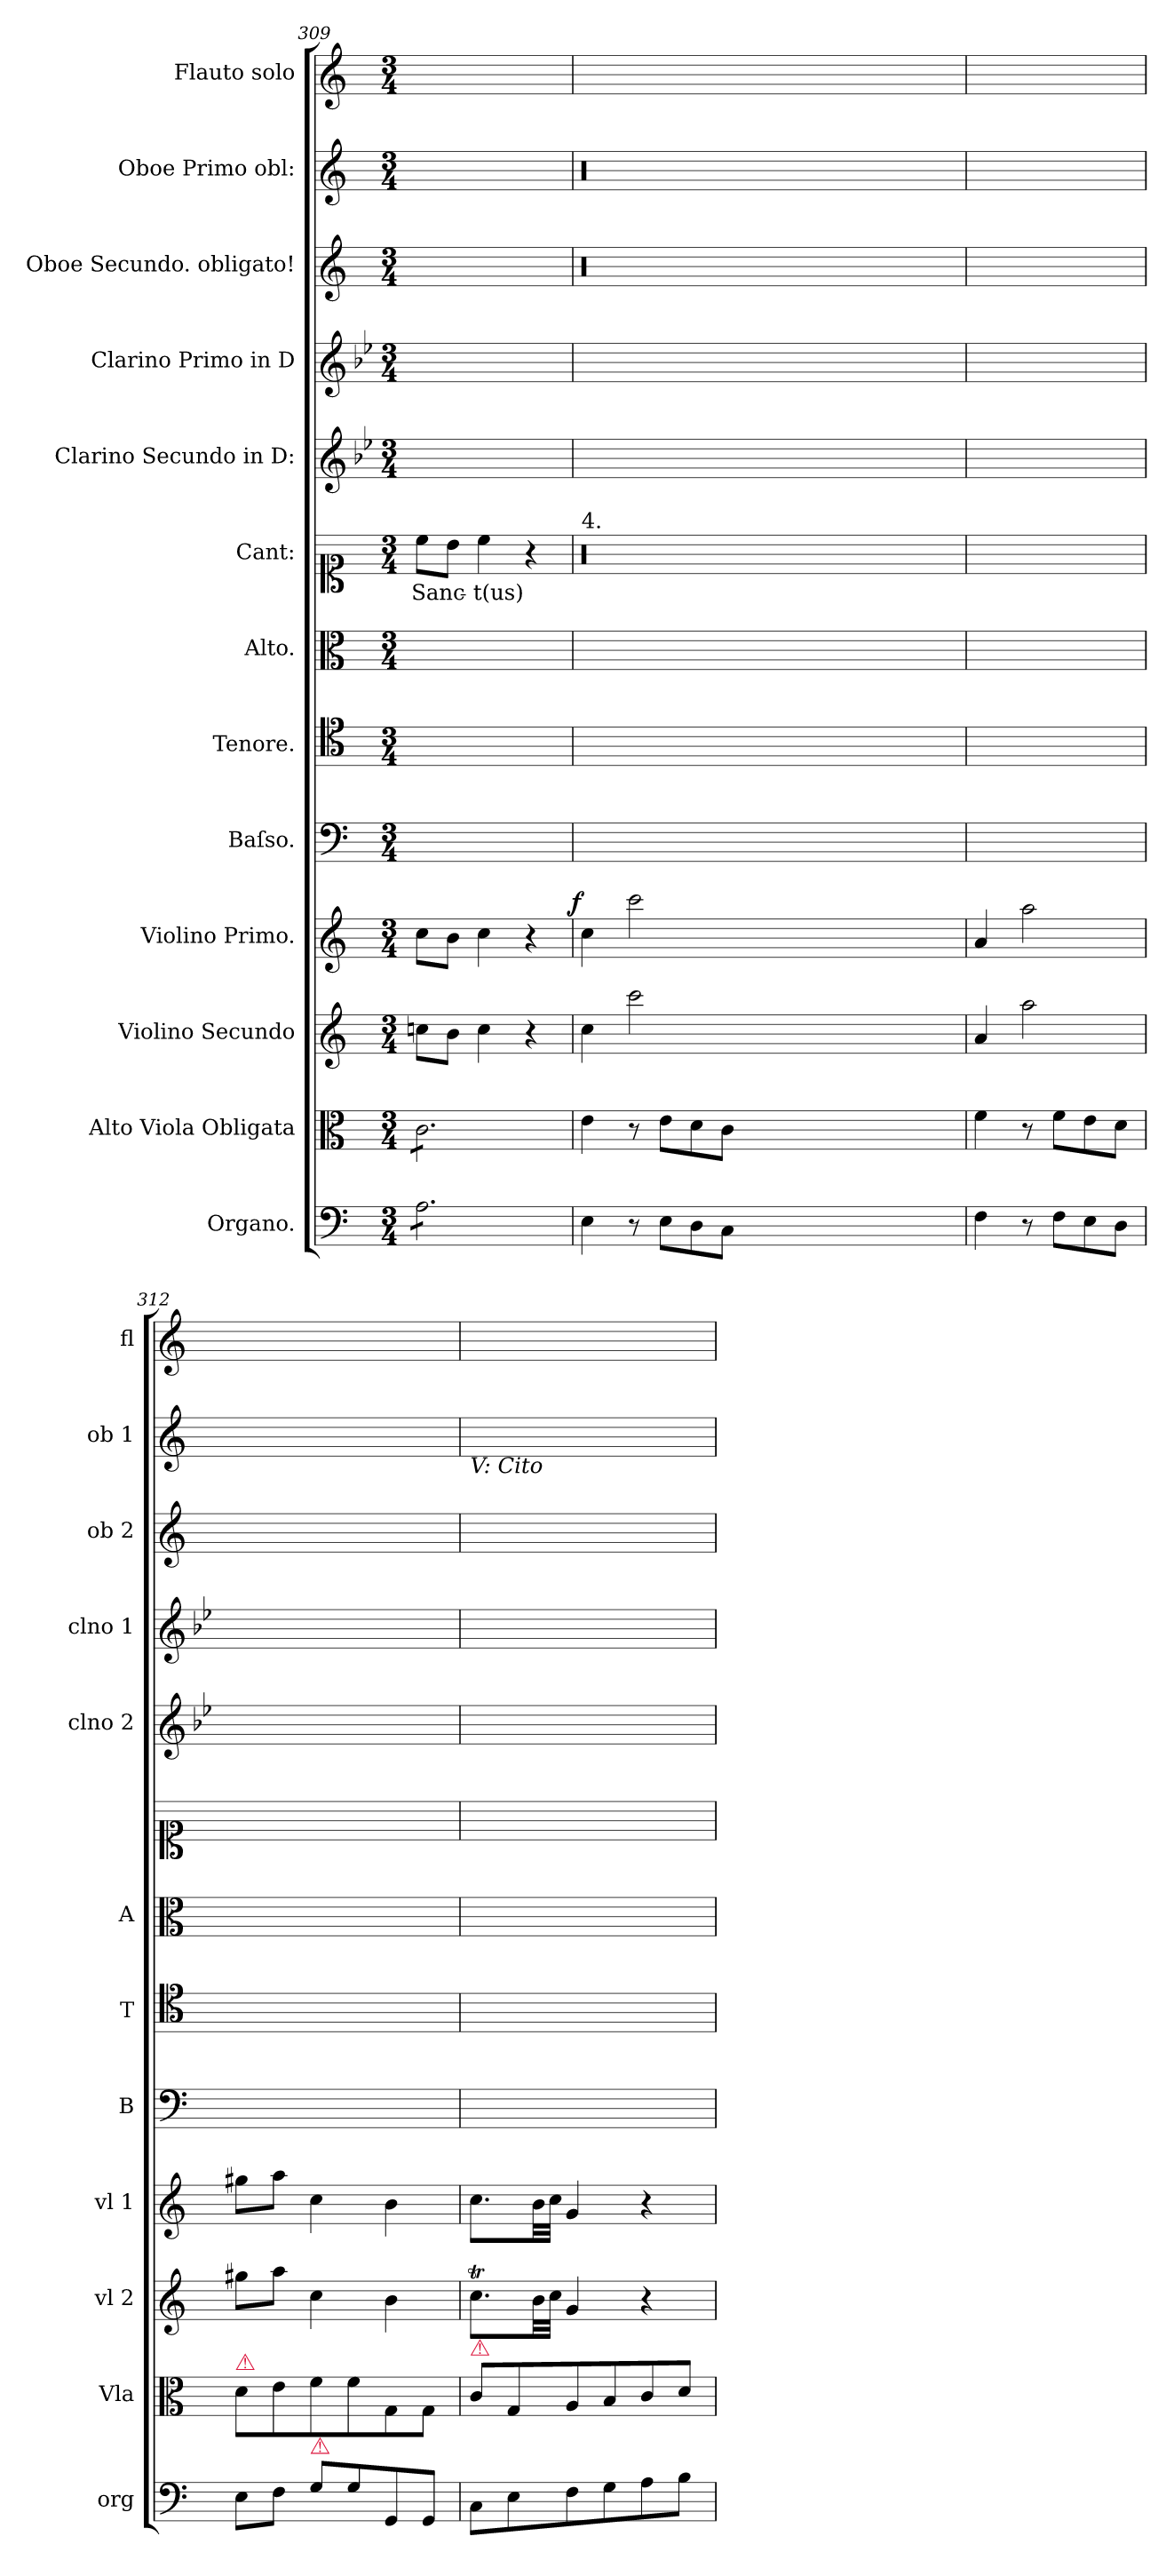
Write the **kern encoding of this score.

**kern	**kern	**kern	**kern	**dynam	**kern	**kern	**kern	**kern	**text	**kern	**kern	**kern	**kern	**kern
*part13	*part12	*part11	*part10	*part10	*part9	*part8	*part7	*part6	*part6	*part5	*part4	*part3	*part2	*part1
*staff13	*staff12	*staff11	*staff10	*staff10	*staff9	*staff8	*staff7	*staff6	*staff6	*staff5	*staff4	*staff3	*staff2	*staff1
*I"Organo.	*I"Alto Viola Obligata	*I"Violino Secundo	*I"Violino Primo.	*	*I"Baſso.	*I"Tenore.	*I"Alto.	*I"Cant:	*	*I"Clarino Secundo in D:	*I"Clarino Primo in D	*I"Oboe Secundo. obligato!	*I"Oboe Primo obl:	*I"Flauto solo
*I'org	*I'Vla	*I'vl 2	*I'vl 1	*	*I'B	*I'T	*I'A	*	*	*I'clno 2	*I'clno 1	*I'ob 2	*I'ob 1	*I'fl
*clefF4	*clefC3	*clefG2	*clefG2	*	*clefF4	*clefC4	*clefC3	*clefC1	*	*clefG2	*clefG2	*clefG2	*clefG2	*clefG2
*	*	*	*	*	*	*	*	*	*	*ITrd-1c-2	*ITrd-1c-2	*	*	*
*k[]	*k[]	*k[]	*k[]	*	*k[]	*k[]	*k[]	*k[]	*	*k[]	*k[]	*k[]	*k[]	*k[]
*C:	*C:	*C:	*C:	*	*C:	*C:	*C:	*C:	*	*C:	*C:	*C:	*C:	*C:
*M3/4	*M3/4	*M3/4	*M3/4	*	*M3/4	*M3/4	*M3/4	*M3/4	*	*M3/4	*M3/4	*M3/4	*M3/4	*M3/4
=309	=309	=309	=309	=309	=309	=309	=309	=309	=309	=309	=309	=309	=309	=309
!	!LO:TX:a:t=c	!	!	!	!	!	!	!	!	!	!	!	!	!
!	!LO:TX:a:color=crimson:t=⚠	!	!	!	!	!	!	!	!	!	!	!	!	!
*tremolo	*	*	*	*	*	*	*	*	*	*	*	*	*	*
*	*tremolo	*	*	*	*	*	*	*	*	*	*	*	*	*
8A\L	8c\L	8ccn\L	8cc\L	.	2.ryy	2.ryy	2.ryy	8cc\L	Sanc-	2.ryy	2.ryy	2.ryy	2.ryy	2.ryy
8A\	8c\	8b\J	8b\J	.	.	.	.	8b\J	.	.	.	.	.	.
8A\	8c\	4cc\	4cc\	.	.	.	.	4cc\	-t(us)	.	.	.	.	.
8A\	8c\	.	.	.	.	.	.	.	.	.	.	.	.	.
8A\	8c\	4r	4r	.	.	.	.	4r	.	.	.	.	.	.
8A\J	8c\J	.	.	.	.	.	.	.	.	.	.	.	.	.
*	*Xtremolo	*	*	*	*	*	*	*	*	*	*	*	*	*
*Xtremolo	*	*	*	*	*	*	*	*	*	*	*	*	*	*
=310	=310	=310	=310	=310	=310	=310	=310	=310	=310	=310	=310	=310	=310	=310
!	!	!	!	!	!	!	!	!LO:TX:a:t=4.	!	!	!	!	!	!
!	!	!	!	!LO:DY:a:rj	!	!	!	!LO:N:vis=00	!	!	!	!LO:N:vis=00	!LO:N:vis=00	!
4E\	4e\	4cc\	4cc\	f	2.ryy	2.ryy	2.ryy	0.r	.	2.ryy	2.ryy	0.r	0.r	2.ryy
8r	8r	2ccc\	2ccc\	.	.	.	.	.	.	.	.	.	.	.
8E\L	8e\L	.	.	.	.	.	.	.	.	.	.	.	.	.
8D\	8d\	.	.	.	.	.	.	.	.	.	.	.	.	.
8C\J	8c\J	.	.	.	.	.	.	.	.	.	.	.	.	.
0ryy	0ryy	0ryy	0ryy	.	0ryy	0ryy	0ryy	.	.	0ryy	0ryy	.	.	0ryy
4ryy	4ryy	4ryy	4ryy	.	4ryy	4ryy	4ryy	.	.	4ryy	4ryy	.	.	4ryy
=311	=311	=311	=311	=311	=311	=311	=311	=311	=311	=311	=311	=311	=311	=311
4F\	4f\	4a/	4a/	.	2.ryy	2.ryy	2.ryy	2.ryy	.	2.ryy	2.ryy	2.ryy	2.ryy	2.ryy
8r	8r	2aa\	2aa\	.	.	.	.	.	.	.	.	.	.	.
8F\L	8f\L	.	.	.	.	.	.	.	.	.	.	.	.	.
8E\	8e\	.	.	.	.	.	.	.	.	.	.	.	.	.
8D\J	8d\J	.	.	.	.	.	.	.	.	.	.	.	.	.
=312	=312	=312	=312	=312	=312	=312	=312	=312	=312	=312	=312	=312	=312	=312
!	!LO:TX:a:color=crimson:t=⚠	!	!	!	!	!	!	!	!	!	!	!	!	!
8E\L	8d\L	8gg#X\L	8gg#X\L	.	2.ryy	2.ryy	2.ryy	2.ryy	.	2.ryy	2.ryy	2.ryy	2.ryy	2.ryy
8F\J	8e\	8aa\J	8aa\J	.	.	.	.	.	.	.	.	.	.	.
!LO:TX:a:color=crimson:t=⚠	!	!	!	!	!	!	!	!	!	!	!	!	!	!
8G\L	8f\	4cc\	4cc\	.	.	.	.	.	.	.	.	.	.	.
8G\	8f\	.	.	.	.	.	.	.	.	.	.	.	.	.
8GG/	8G/	4b\	4b\	.	.	.	.	.	.	.	.	.	.	.
8GG/J	8G/J	.	.	.	.	.	.	.	.	.	.	.	.	.
=313	=313	=313	=313	=313	=313	=313	=313	=313	=313	=313	=313	=313	=313	=313
!	!	!	!	!	!	!	!	!	!	!	!	!	!LO:TX:b:i:t=V&colon; Cito	!
!	!LO:TX:a:color=crimson:t=⚠	!	!	!	!	!	!	!	!	!	!	!	!	!
8C\L	8c\L	8.ccT\L	8.cc\L	.	2.ryy	2.ryy	2.ryy	2.ryy	.	2.ryy	2.ryy	2.ryy	2.ryy	2.ryy
8E\	8G/	.	.	.	.	.	.	.	.	.	.	.	.	.
.	.	32b\LL	32b\LL	.	.	.	.	.	.	.	.	.	.	.
.	.	32cc\JJJ	32cc\JJJ	.	.	.	.	.	.	.	.	.	.	.
8F\	8A/	4g/	4g/	.	.	.	.	.	.	.	.	.	.	.
8G\	8B/	.	.	.	.	.	.	.	.	.	.	.	.	.
8A\	8c/	4r	4r	.	.	.	.	.	.	.	.	.	.	.
8B\J	8d/J	.	.	.	.	.	.	.	.	.	.	.	.	.
=	=	=	=	=	=	=	=	=	=	=	=	=	=	=
*-	*-	*-	*-	*-	*-	*-	*-	*-	*-	*-	*-	*-	*-	*-
